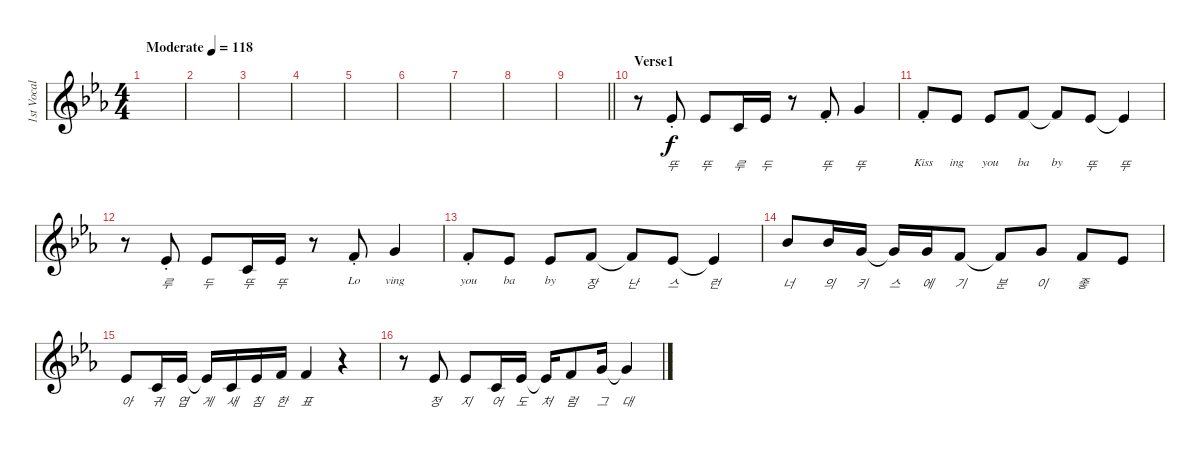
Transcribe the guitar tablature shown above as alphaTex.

\track ("1st Vocal" "1st Vocal") {instrument clarinet}
\staff {score}
\tuning (E4 B3 G3 D3 A2 E2) {hide}
\ts (4 4)
\tempo (118 "Moderate")
\clef g2
\ks eb
|
|
|
|
|
|
|
|
\barLineRight lightlight
|
\section ("" "Verse1")
r.8 4.2{st}.8{lyrics (0 "뚜") lyrics (1 "") lyrics (2 "") lyrics (3 "") lyrics (4 "")} 4.2.8{lyrics (0 "뚜") lyrics (1 "") lyrics (2 "") lyrics (3 "") lyrics (4 "")} 1.2.16{lyrics (0 "루") lyrics (1 "") lyrics (2 "") lyrics (3 "") lyrics (4 "")} 4.2.16{lyrics (0 "두") lyrics (1 "") lyrics (2 "") lyrics (3 "") lyrics (4 "")} r.8 1.1{st}.8{lyrics (0 "뚜") lyrics (1 "") lyrics (2 "") lyrics (3 "") lyrics (4 "")} 3.1.4{lyrics (0 "뚜") lyrics (1 "") lyrics (2 "") lyrics (3 "") lyrics (4 "")} |
1.1{st}.8{lyrics (0 "Kiss") lyrics (1 "") lyrics (2 "") lyrics (3 "") lyrics (4 "")} 4.2.8{lyrics (0 "ing") lyrics (1 "") lyrics (2 "") lyrics (3 "") lyrics (4 "")} 4.2.8{lyrics (0 "you") lyrics (1 "") lyrics (2 "") lyrics (3 "") lyrics (4 "")} 1.1.8{lyrics (0 "ba") lyrics (1 "") lyrics (2 "") lyrics (3 "") lyrics (4 "")} 1.1{t}.8{lyrics (0 "by") lyrics (1 "") lyrics (2 "") lyrics (3 "") lyrics (4 "")} 4.2.8{lyrics (0 "뚜") lyrics (1 "") lyrics (2 "") lyrics (3 "") lyrics (4 "")} 4.2{t}.4{lyrics (0 "뚜") lyrics (1 "") lyrics (2 "") lyrics (3 "") lyrics (4 "")} |
r.8 4.2{st}.8{lyrics (0 "루") lyrics (1 "") lyrics (2 "") lyrics (3 "") lyrics (4 "")} 4.2.8{lyrics (0 "두") lyrics (1 "") lyrics (2 "") lyrics (3 "") lyrics (4 "")} 1.2.16{lyrics (0 "뚜") lyrics (1 "") lyrics (2 "") lyrics (3 "") lyrics (4 "")} 4.2.16{lyrics (0 "뚜") lyrics (1 "") lyrics (2 "") lyrics (3 "") lyrics (4 "")} r.8 1.1{st}.8{lyrics (0 "Lo") lyrics (1 "") lyrics (2 "") lyrics (3 "") lyrics (4 "")} 3.1.4{lyrics (0 "ving") lyrics (1 "") lyrics (2 "") lyrics (3 "") lyrics (4 "")} |
1.1{st}.8{lyrics (0 "you") lyrics (1 "") lyrics (2 "") lyrics (3 "") lyrics (4 "")} 4.2.8{lyrics (0 "ba") lyrics (1 "") lyrics (2 "") lyrics (3 "") lyrics (4 "")} 4.2.8{lyrics (0 "by") lyrics (1 "") lyrics (2 "") lyrics (3 "") lyrics (4 "")} 1.1.8{lyrics (0 "장") lyrics (1 "") lyrics (2 "") lyrics (3 "") lyrics (4 "")} 1.1{t}.8{lyrics (0 "난") lyrics (1 "") lyrics (2 "") lyrics (3 "") lyrics (4 "")} 4.2.8{lyrics (0 "스") lyrics (1 "") lyrics (2 "") lyrics (3 "") lyrics (4 "")} 4.2{t}.4{lyrics (0 "런") lyrics (1 "") lyrics (2 "") lyrics (3 "") lyrics (4 "")} |
6.1.8{lyrics (0 "너") lyrics (1 "") lyrics (2 "") lyrics (3 "") lyrics (4 "")} 6.1.16{lyrics (0 "의") lyrics (1 "") lyrics (2 "") lyrics (3 "") lyrics (4 "")} 3.1.16{lyrics (0 "키") lyrics (1 "") lyrics (2 "") lyrics (3 "") lyrics (4 "")} 3.1{t}.16{lyrics (0 "스") lyrics (1 "") lyrics (2 "") lyrics (3 "") lyrics (4 "")} 3.1.16{lyrics (0 "에") lyrics (1 "") lyrics (2 "") lyrics (3 "") lyrics (4 "")} 1.1.8{lyrics (0 "기") lyrics (1 "") lyrics (2 "") lyrics (3 "") lyrics (4 "")} 1.1{t}.8{lyrics (0 "분") lyrics (1 "") lyrics (2 "") lyrics (3 "") lyrics (4 "")} 3.1.8{lyrics (0 "이") lyrics (1 "") lyrics (2 "") lyrics (3 "") lyrics (4 "")} 1.1.8{lyrics (0 "좋") lyrics (1 "") lyrics (2 "") lyrics (3 "") lyrics (4 "")} 4.2.8{lyrics (0 "") lyrics (1 "") lyrics (2 "") lyrics (3 "") lyrics (4 "")} |
4.2.8{lyrics (0 "아") lyrics (1 "") lyrics (2 "") lyrics (3 "") lyrics (4 "")} 1.2.16{lyrics (0 "귀") lyrics (1 "") lyrics (2 "") lyrics (3 "") lyrics (4 "")} 4.2.16{lyrics (0 "엽") lyrics (1 "") lyrics (2 "") lyrics (3 "") lyrics (4 "")} 4.2{t}.16{lyrics (0 "게") lyrics (1 "") lyrics (2 "") lyrics (3 "") lyrics (4 "")} 1.2.16{lyrics (0 "새") lyrics (1 "") lyrics (2 "") lyrics (3 "") lyrics (4 "")} 4.2.16{lyrics (0 "침") lyrics (1 "") lyrics (2 "") lyrics (3 "") lyrics (4 "")} 1.1.16{lyrics (0 "한") lyrics (1 "") lyrics (2 "") lyrics (3 "") lyrics (4 "")} 1.1.4{lyrics (0 "표") lyrics (1 "") lyrics (2 "") lyrics (3 "") lyrics (4 "")} r.4 |
r.8 4.2.8{lyrics (0 "정") lyrics (1 "") lyrics (2 "") lyrics (3 "") lyrics (4 "")} 4.2.8{lyrics (0 "지") lyrics (1 "") lyrics (2 "") lyrics (3 "") lyrics (4 "")} 1.2.16{lyrics (0 "어") lyrics (1 "") lyrics (2 "") lyrics (3 "") lyrics (4 "")} 4.2.16{lyrics (0 "도") lyrics (1 "") lyrics (2 "") lyrics (3 "") lyrics (4 "")} 4.2{t}.16{lyrics (0 "처") lyrics (1 "") lyrics (2 "") lyrics (3 "") lyrics (4 "")} 1.1.8{lyrics (0 "럼") lyrics (1 "") lyrics (2 "") lyrics (3 "") lyrics (4 "")} 3.1.16{lyrics (0 "그") lyrics (1 "") lyrics (2 "") lyrics (3 "") lyrics (4 "")} 3.1{t}.4{lyrics (0 "대") lyrics (1 "") lyrics (2 "") lyrics (3 "") lyrics (4 "")}
